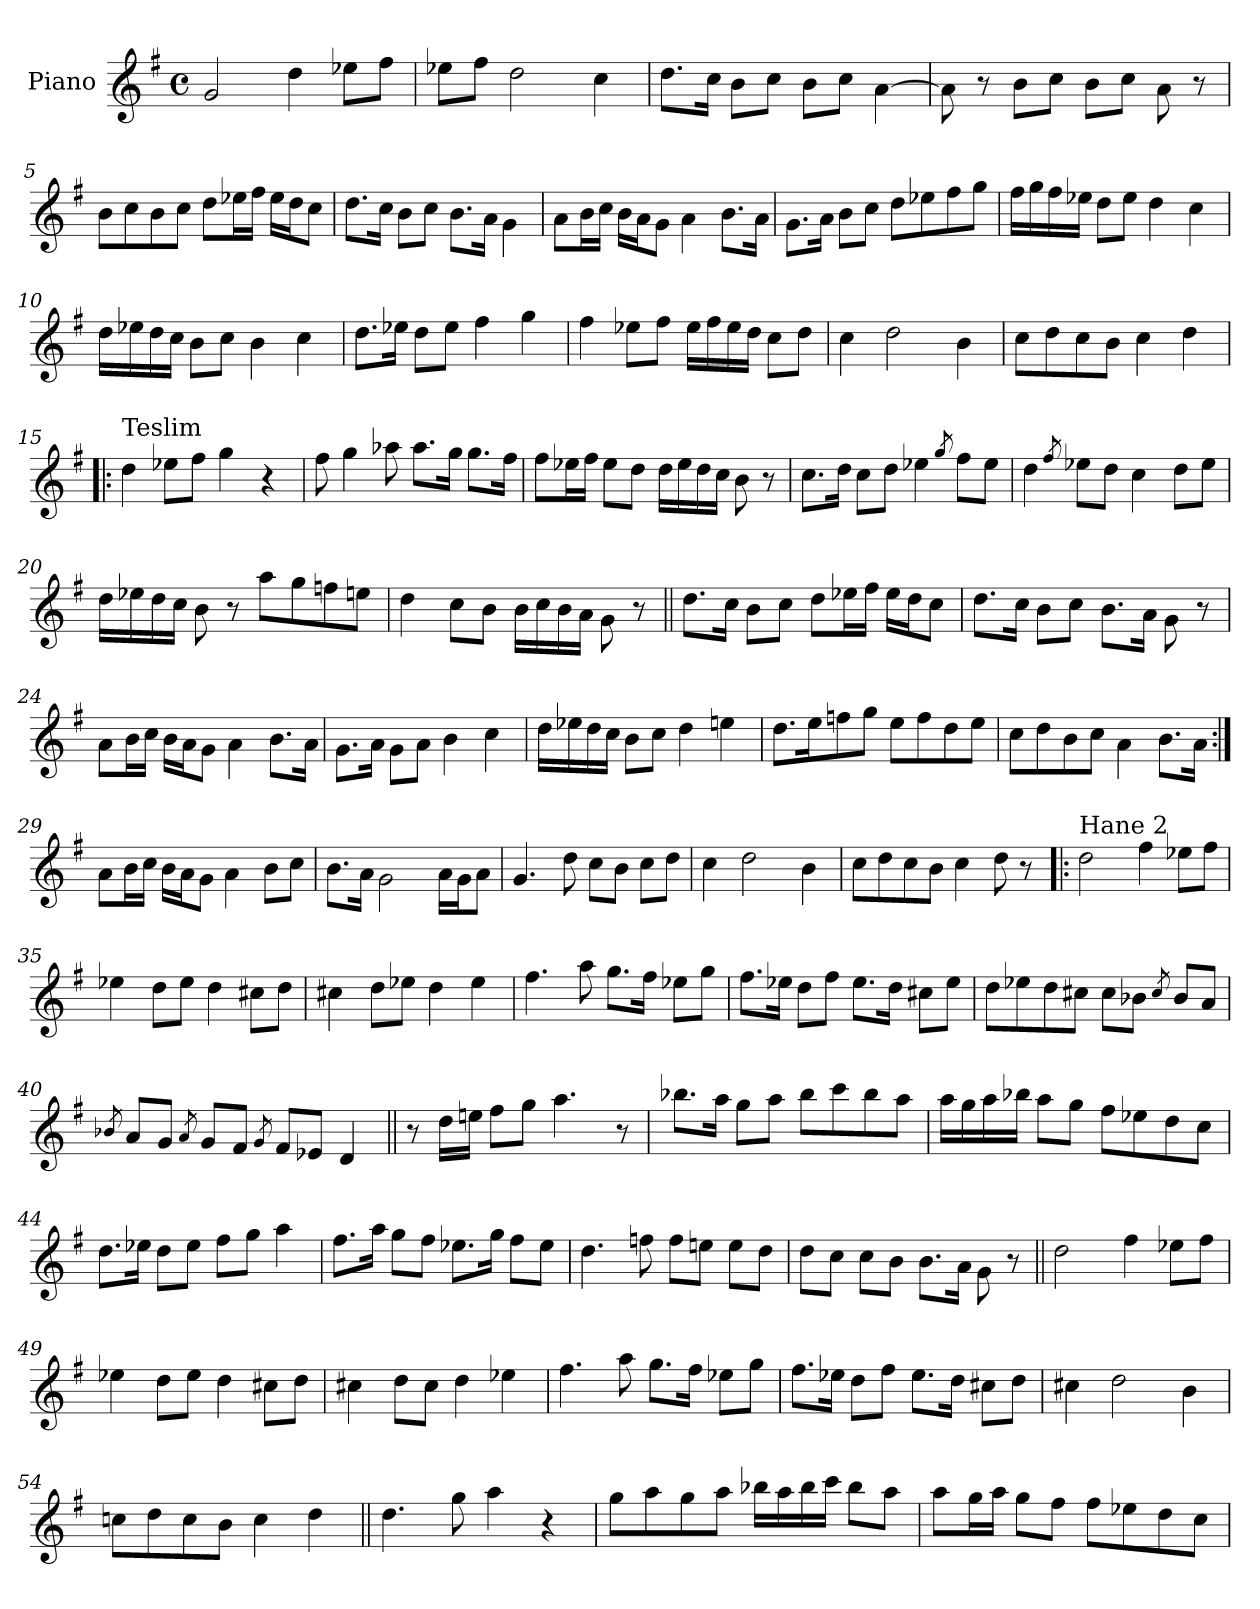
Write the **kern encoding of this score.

**kern
*part1
*staff1
*I"Piano
*I'Pno
*clefG2
*k[f#]
*G:
*M4/4
*met(c)
=1
2g/
4dd\
8ee-X\L
8ff#\J
=2
8ee-X\L
8ff#\J
2dd\
4cc\
=3
8.dd\L
16cc\Jk
8b\L
8cc\J
8b\L
8cc\J
[4a\
=4
8a\]
8r
8b\L
8cc\J
8b\L
8cc\J
8a\
8r
=5
8b\L
8cc\
8b\
8cc\J
8dd\L
16ee-X\L
16ff#\JJ
16ee-\LL
16dd\J
8cc\J
!!LO:LB:g=z
=6
8.dd\L
16cc\Jk
8b\L
8cc\J
8.b\L
16a\Jk
4g\
=7
8a\L
16b\L
16cc\JJ
16b\LL
16a\J
8g\J
4a\
8.b\L
16a\Jk
=8
8.g\L
16a\Jk
8b\L
8cc\J
8dd\L
8ee-X\
8ff#\
8gg\J
=9
16ff#\LL
16gg\
16ff#\
16ee-X\JJ
8dd\L
8ee-\J
4dd\
4cc\
=10
16dd\LL
16ee-X\
16dd\
16cc\JJ
8b\L
8cc\J
4b\
4cc\
!!LO:LB:g=z
=11
8.dd\L
16ee-X\Jk
8dd\L
8ee-\J
4ff#\
4gg\
=12
4ff#\
8ee-X\L
8ff#\J
16ee-\LL
16ff#\
16ee-\
16dd\JJ
8cc\L
8dd\J
=13
4cc\
2dd\
4b\
=14
8cc\L
8dd\
8cc\
8b\J
4cc\
4dd\
=15!|:
!LO:TX:a:t=Teslim
4dd\
8ee-X\L
8ff#\J
4gg\
4r
!!LO:LB:g=z
=16
8ff#\
4gg\
8aa-X\
8.aa-\L
16gg\Jk
8.gg\L
16ff#\Jk
=17
8ff#\L
16ee-X\L
16ff#\JJ
8ee-\L
8dd\J
16dd\LL
16ee-\
16dd\
16cc\JJ
8b\
8r
=18
8.cc\L
16dd\Jk
8cc\L
8dd\J
4ee-X\
8qgg/
8ff#\L
8ee-\J
=19
4dd\
8qff#/
8ee-X\L
8dd\J
4cc\
8dd\L
8ee-\J
!!LO:LB:g=z
=20
16dd\LL
16ee-X\
16dd\
16cc\JJ
8b\
8r
8aa\L
8gg\
8ffn\
8een\J
=21
4dd\
8cc\L
8b\J
16b\LL
16cc\
16b\
16a\JJ
8g\
8r
=22||
8.dd\L
16cc\Jk
8b\L
8cc\J
8dd\L
16ee-X\L
16ff#\JJ
16ee-\LL
16dd\J
8cc\J
=23
8.dd\L
16cc\Jk
8b\L
8cc\J
8.b\L
16a\Jk
8g\
8r
!!LO:LB:g=z
=24
8a\L
16b\L
16cc\JJ
16b\LL
16a\J
8g\J
4a\
8.b\L
16a\Jk
=25
8.g\L
16a\Jk
8g\L
8a\J
4b\
4cc\
=26
16dd\LL
16ee-X\
16dd\
16cc\JJ
8b\L
8cc\J
4dd\
4een\
=27
8.dd\L
16ee\K
8ffn\
8gg\J
8ee\L
8ff\
8dd\
8ee\J
=28
8cc\L
8dd\
8b\
8cc\J
4a\
8.b\L
16a\Jk
!!LO:LB:g=z
=29:|!
8a\L
16b\L
16cc\JJ
16b\LL
16a\J
8g\J
4a\
8b\L
8cc\J
=30
8.b\L
16a\Jk
2g\
16a\LL
16g\J
8a\J
=31
4.g/
8dd\
8cc\L
8b\J
8cc\L
8dd\J
=32
4cc\
2dd\
4b\
=33
8cc\L
8dd\
8cc\
8b\J
4cc\
8dd\
8r
!!LO:LB:g=z
=34!|:
!LO:TX:a:t=Hane 2
2dd\
4ff#\
8ee-X\L
8ff#\J
=35
4ee-X\
8dd\L
8ee-\J
4dd\
8cc#X\L
8dd\J
=36
4cc#X\
8dd\L
8ee-X\J
4dd\
4ee-\
=37
4.ff#\
8aa\
8.gg\L
16ff#\Jk
8ee-X\L
8gg\J
=38
8.ff#\L
16ee-X\Jk
8dd\L
8ff#\J
8.ee-\L
16dd\Jk
8cc#X\L
8ee-\J
!!LO:LB:g=z
=39
8dd\L
8ee-X\
8dd\
8cc#X\J
8cc#\L
8b-X\J
8qcc#/
8b-/L
8a/J
=40
8qb-X/
8a/L
8g/J
8qa/
8g/L
8f#/J
8qg/
8f#/L
8e-X/J
4d/
=41||
8r
16dd\LL
16een\JJ
8ff#\L
8gg\J
4.aa\
8r
=42
8.bb-X\L
16aa\Jk
8gg\L
8aa\J
8bb-\L
8ccc\
8bb-\
8aa\J
!!LO:PB:g=z
=43
16aa\LL
16gg\
16aa\
16bb-X\JJ
8aa\L
8gg\J
8ff#\L
8ee-X\
8dd\
8cc\J
=44
8.dd\L
16ee-X\Jk
8dd\L
8ee-\J
8ff#\L
8gg\J
4aa\
=45
8.ff#\L
16aa\Jk
8gg\L
8ff#\J
8.ee-X\L
16gg\Jk
8ff#\L
8ee-\J
=46
4.dd\
8ffn\
8ff\L
8een\J
8ee\L
8dd\J
!!LO:LB:g=z
=47
8dd\L
8cc\J
8cc\L
8b\J
8.b\L
16a\Jk
8g\
8r
=48||
2dd\
4ff#\
8ee-X\L
8ff#\J
=49
4ee-X\
8dd\L
8ee-\J
4dd\
8cc#X\L
8dd\J
=50
4cc#X\
8dd\L
8cc#\J
4dd\
4ee-X\
=51
4.ff#\
8aa\
8.gg\L
16ff#\Jk
8ee-X\L
8gg\J
!!LO:LB:g=z
=52
8.ff#\L
16ee-X\Jk
8dd\L
8ff#\J
8.ee-\L
16dd\Jk
8cc#X\L
8dd\J
=53
4cc#X\
2dd\
4b\
=54
8ccn\L
8dd\
8cc\
8b\J
4cc\
4dd\
=55||
4.dd\
8gg\
4aa\
4r
=56
8gg\L
8aa\
8gg\
8aa\J
16bb-X\LL
16aa\
16bb-\
16ccc\JJ
8bb-\L
8aa\J
!!LO:LB:g=z
=57
8aa\L
16gg\L
16aa\JJ
8gg\L
8ff#\J
8ff#\L
8ee-X\
8dd\
8cc\J
=
*-
